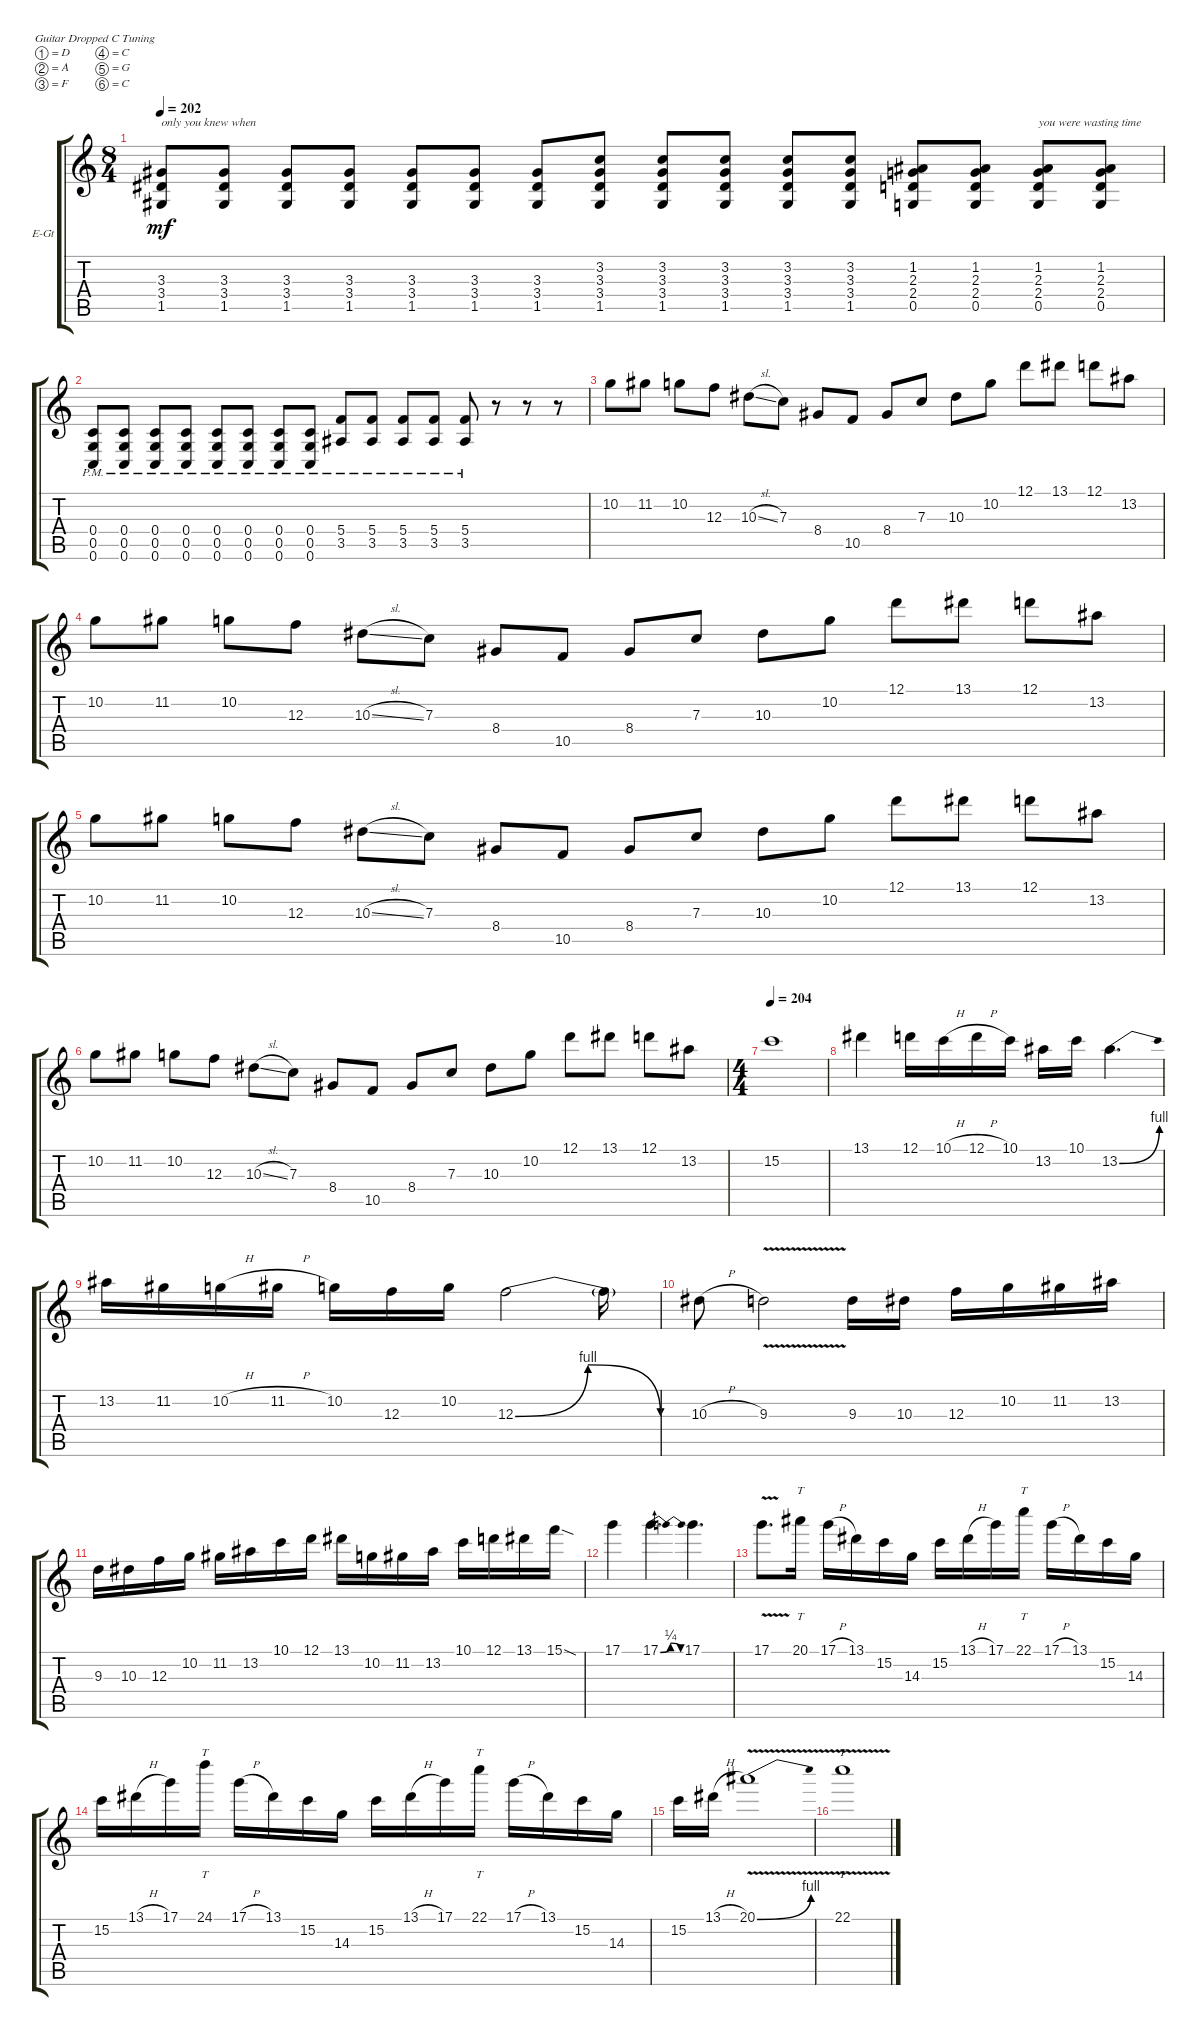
\defaultSystemsLayout 4
\bracketExtendMode groupsimilarinstruments
\firstSystemTrackNameOrientation horizontal
\otherSystemsTrackNameOrientation horizontal
\track ("Gajic" "E-Gt") {instrument distortionguitar}
\staff {score tabs}
\tuning (D4 A3 F3 C3 G2 C2)
\ts (8 4)
\tempo 202
\clef g2
\ks c
(1.5 3.4 3.3).8{txt "only you knew when" dy mf} (3.3 3.4 1.5).8 (3.4 3.3 1.5).8 (3.3 3.4 1.5).8 (1.5 3.4 3.3).8 (3.3 3.4 1.5).8 (3.4 3.3 1.5).8 (3.2 3.3 3.4 1.5).8 (1.5 3.4 3.3 3.2).8 (3.2 3.3 3.4 1.5).8 (3.2 3.4 3.3 1.5).8 (3.2 3.3 3.4 1.5).8 (0.5 2.4 2.3 1.2).8 (0.5 2.4 2.3 1.2).8 (1.2 2.3 2.4 0.5).8{txt "you were wasting time"} (2.4 2.3 1.2 0.5).8 |
(0.5{pm} 0.6{pm} 0.4{pm}).8 (0.5{pm} 0.6{pm} 0.4{pm}).8 (0.5{pm} 0.4{pm} 0.6{pm}).8 (0.5{pm} 0.6{pm} 0.4{pm}).8 (0.5{pm} 0.4{pm} 0.6{pm}).8 (0.6{pm} 0.5{pm} 0.4{pm}).8 (0.4{pm} 0.5{pm} 0.6{pm}).8 (0.6{pm} 0.5{pm} 0.4{pm}).8 (3.5{pm} 5.4{pm}).8 (3.5{pm} 5.4{pm}).8 (3.5{pm} 5.4{pm}).8 (3.5{pm} 5.4{pm}).8 (3.5{pm} 5.4{pm}).8 r.8 r.8 r.8 |
10.2.8 11.2.8 10.2.8 12.3.8 10.3{sl}.8 7.3.8 8.4.8 10.5.8 8.4.8 7.3.8 10.3.8 10.2.8 12.1.8 13.1.8 12.1.8 13.2.8 |
10.2.8 11.2.8 10.2.8 12.3.8 10.3{sl}.8 7.3.8 8.4.8 10.5.8 8.4.8 7.3.8 10.3.8 10.2.8 12.1.8 13.1.8 12.1.8 13.2.8 |
10.2.8 11.2.8 10.2.8 12.3.8 10.3{sl}.8 7.3.8 8.4.8 10.5.8 8.4.8 7.3.8 10.3.8 10.2.8 12.1.8 13.1.8 12.1.8 13.2.8 |
10.2.8 11.2.8 10.2.8 12.3.8 10.3{sl}.8 7.3.8 8.4.8 10.5.8 8.4.8 7.3.8 10.3.8 10.2.8 12.1.8 13.1.8 12.1.8 13.2.8 |
\ts (4 4)
\tempo 204
15.2.1 |
13.1.4 12.1.16 10.1{h}.16 12.1{h}.16 10.1.16 13.2.16 10.1.16 13.2{be (bend 0 0 15 4)}.4{d} |
13.2.16 11.2.16 10.2{h}.16 11.2{h}.16 10.2.16 12.3.16 10.2.16 12.3{be (bendrelease 0 0 21.599999999999998 4 39 4 53.4 0)}.2 12.3{t}.16 |
10.3{h}.8 9.3{v}.2 9.3.16 10.3.16 12.3.16 10.2.16 11.2.16 13.2.16 |
\scale
0.763158 9.3.16 10.3.16 12.3.16 10.2.16 11.2.16 13.2.16 10.1.16 12.1.16 13.1.16 10.2.16 11.2.16 13.2.16 10.1.16 12.1.16 13.1.16 15.1{sod}.16 |
\scale
0.236842 17.1.4 17.1{be (bendrelease 0.6 0 37.199999999999996 1 37.199999999999996 1 56.4 0)}.4{d} 17.1.4{d} |
17.1{v}.8{d} 20.1.16{tt} 17.1{h}.16 13.1.16 15.2.16 14.3.16 15.2.16 13.1{h}.16 17.1.16 22.1.16{tt} 17.1{h}.16 13.1.16 15.2.16 14.3.16 |
15.2.16 13.1{h}.16 17.1.16 24.1.16{tt} 17.1{h}.16 13.1.16 15.2.16 14.3.16 15.2.16 13.1{h}.16 17.1.16 22.1.16{tt} 17.1{h}.16 13.1.16 15.2.16 14.3.16 |
15.2.16 13.1{h}.16 20.1{be (bend 8.4 0 24.599999999999998 4) v}.1 |
22.1{v}.1{tt}
